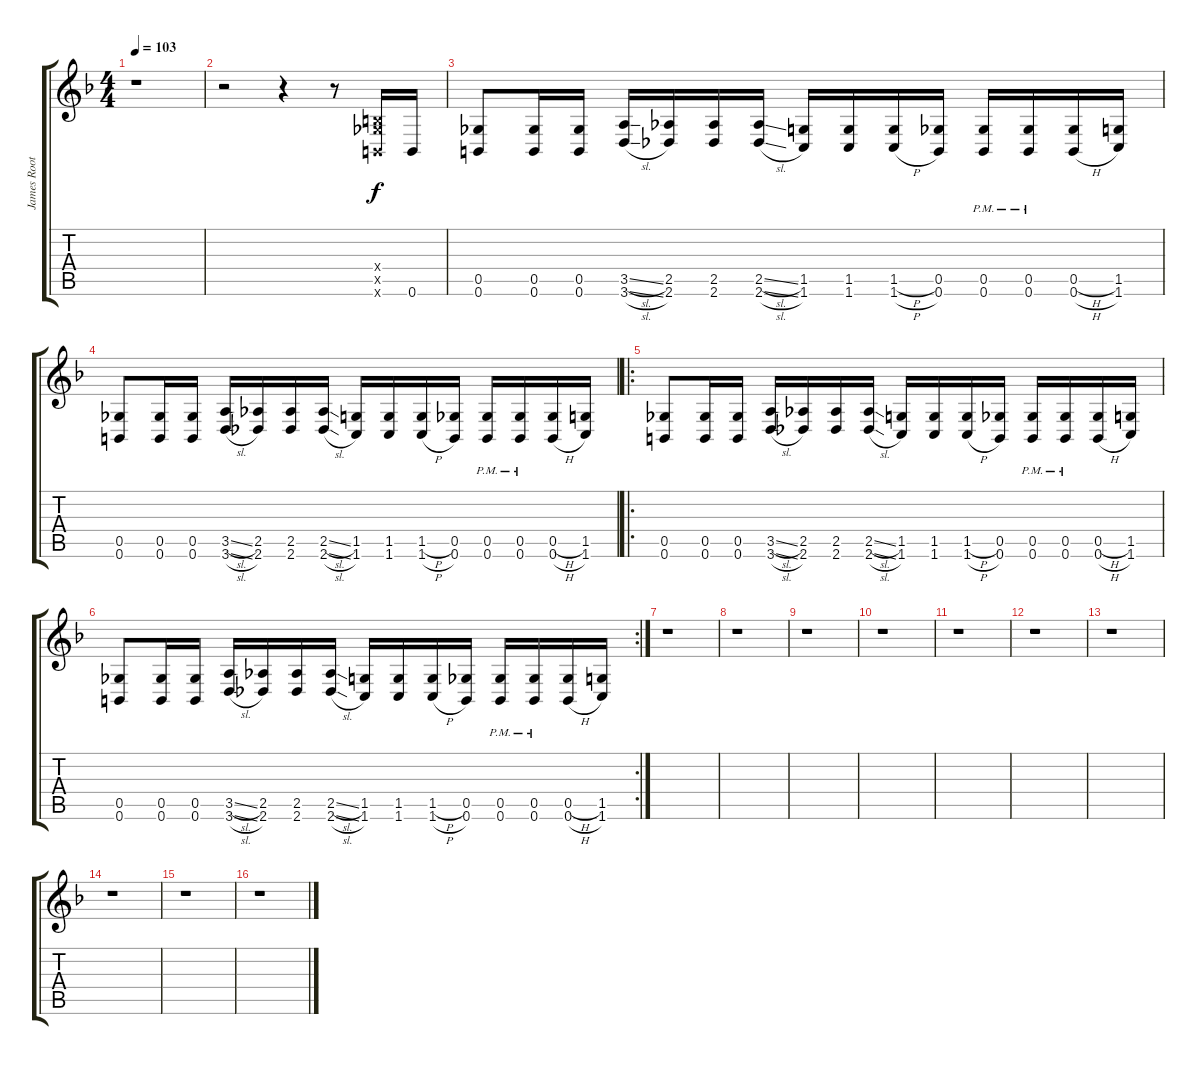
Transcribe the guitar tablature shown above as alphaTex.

\track ("James Root 1" "James Root") {instrument distortionguitar}
\staff {score tabs}
\tuning (Db4 Ab3 E3 B2 Gb2 B1) {hide}
\ts (4 4)
\tempo 103
\clef g2
\ks f
r.1{dy f instrument distortionguitar} |
r.2 r.4 r.8 (0.4{x} 0.5{x} 0.6{x}).16 0.6.16 |
(0.5 0.6).8 (0.5 0.6).16 (0.5 0.6).16 (3.5{sl} 3.6{sl}).16 (2.5 2.6).16 (2.5 2.6).16 (2.5{sl} 2.6{sl}).16 (1.5 1.6).16 (1.5 1.6).16 (1.5{h} 1.6{h}).16 (0.5 0.6).16 (0.5{pm} 0.6{pm}).16 (0.5{pm} 0.6{pm}).16 (0.5{h} 0.6{h}).16 (1.5 1.6).16 |
(0.5 0.6).8 (0.5 0.6).16 (0.5 0.6).16 (3.5{sl} 3.6{sl}).16 (2.5 2.6).16 (2.5 2.6).16 (2.5{sl} 2.6{sl}).16 (1.5 1.6).16 (1.5 1.6).16 (1.5{h} 1.6{h}).16 (0.5 0.6).16 (0.5{pm} 0.6{pm}).16 (0.5{pm} 0.6{pm}).16 (0.5{h} 0.6{h}).16 (1.5 1.6).16 |
\ro
(0.5 0.6).8 (0.5 0.6).16 (0.5 0.6).16 (3.5{sl} 3.6{sl}).16 (2.5 2.6).16 (2.5 2.6).16 (2.5{sl} 2.6{sl}).16 (1.5 1.6).16 (1.5 1.6).16 (1.5{h} 1.6{h}).16 (0.5 0.6).16 (0.5{pm} 0.6{pm}).16 (0.5{pm} 0.6{pm}).16 (0.5{h} 0.6{h}).16 (1.5 1.6).16 |
\rc 2
(0.5 0.6).8 (0.5 0.6).16 (0.5 0.6).16 (3.5{sl} 3.6{sl}).16 (2.5 2.6).16 (2.5 2.6).16 (2.5{sl} 2.6{sl}).16 (1.5 1.6).16 (1.5 1.6).16 (1.5{h} 1.6{h}).16 (0.5 0.6).16 (0.5{pm} 0.6{pm}).16 (0.5{pm} 0.6{pm}).16 (0.5{h} 0.6{h}).16 (1.5 1.6).16 |
r.1 |
r.1 |
r.1 |
r.1 |
r.1 |
r.1 |
r.1 |
r.1 |
r.1 |
r.1
